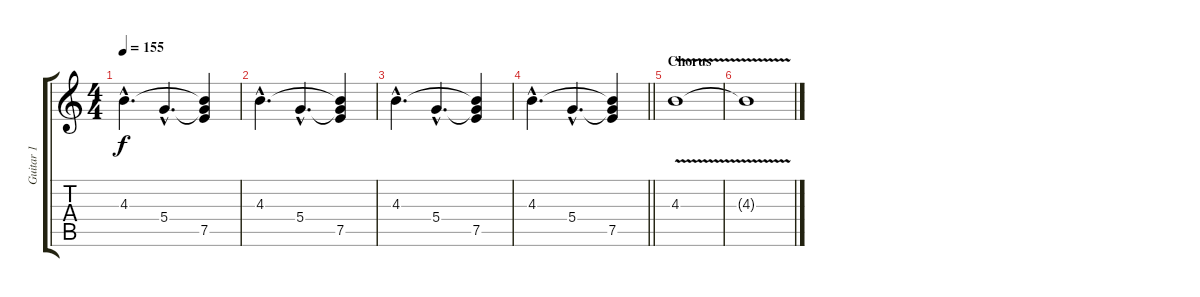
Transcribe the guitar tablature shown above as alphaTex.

\track ("Guitar 1" "Guitar 1") {instrument overdrivenguitar}
\staff {score tabs}
\tuning (E4 B3 G3 D3 A2 E2) {hide}
\ts (4 4)
\tempo 155
\clef g2
\ks c
4.3{hac}.4{d dy f} 5.4{hac}.4{d} (4.3{t} 5.4{t} 7.5).4 |
4.3{hac}.4{d} 5.4{hac}.4{d} (4.3{t} 5.4{t} 7.5).4 |
4.3{hac}.4{d} 5.4{hac}.4{d} (4.3{t} 5.4{t} 7.5).4 |
\barLineRight lightlight
4.3{hac}.4{d} 5.4{hac}.4{d} (4.3{t} 5.4{t} 7.5).4 |
\section ("" "Chorus")
4.3{v}.1{volume 0} |
4.3{t}.1
